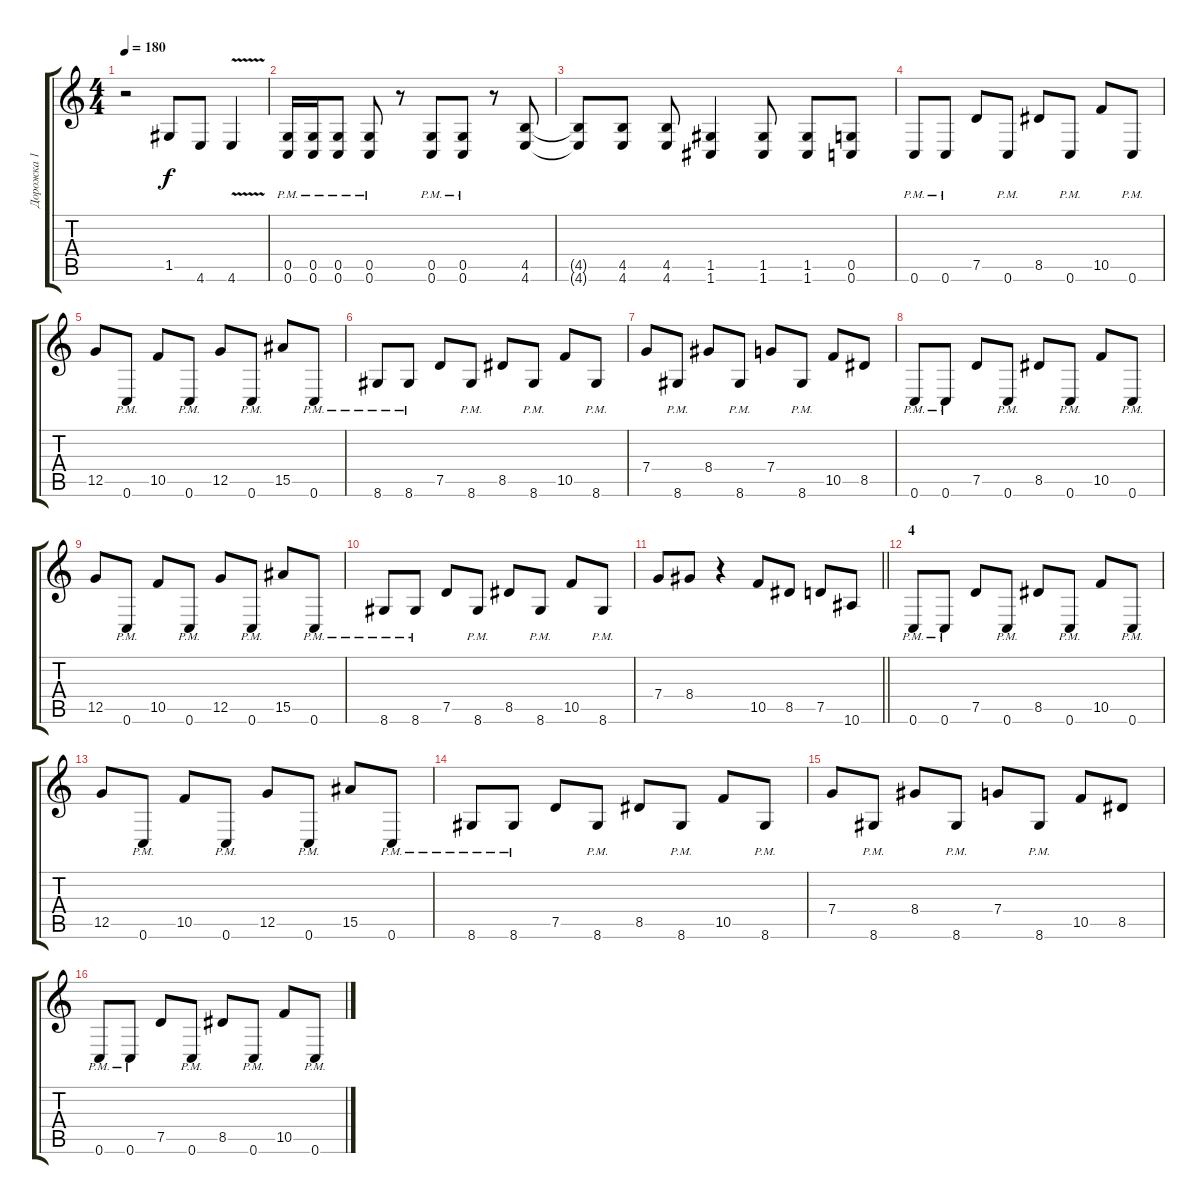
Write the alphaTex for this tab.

\track ("Дорожка 1" "Дорожка 1") {instrument distortionguitar}
\staff {score tabs}
\tuning (D4 A3 F3 C3 G2 C2) {hide}
\ts (4 4)
\tempo 180
\clef g2
\ks c
r.2{dy f} 1.5.8 4.6.8 4.6{v}.4 |
(0.5{pm} 0.6{pm}).16 (0.5{pm} 0.6{pm}).16 (0.5{pm} 0.6{pm}).8 (0.5{pm} 0.6{pm}).8 r.8 (0.5{pm} 0.6{pm}).8 (0.5{pm} 0.6{pm}).8 r.8 (4.5 4.6).8 |
(4.5{t} 4.6{t}).8 (4.5 4.6).8 (4.5 4.6).8 (1.5 1.6).4 (1.5 1.6).8 (1.5 1.6).8 (0.5 0.6).8 |
0.6{pm}.8 0.6{pm}.8 7.5.8 0.6{pm}.8 8.5.8 0.6{pm}.8 10.5.8 0.6{pm}.8 |
12.5.8 0.6{pm}.8 10.5.8 0.6{pm}.8 12.5.8 0.6{pm}.8 15.5.8 0.6{pm}.8 |
8.6{pm}.8 8.6{pm}.8 7.5.8 8.6{pm}.8 8.5.8 8.6{pm}.8 10.5.8 8.6{pm}.8 |
7.4.8 8.6{pm}.8 8.4.8 8.6{pm}.8 7.4.8 8.6{pm}.8 10.5.8 8.5.8 |
0.6{pm}.8 0.6{pm}.8 7.5.8 0.6{pm}.8 8.5.8 0.6{pm}.8 10.5.8 0.6{pm}.8 |
12.5.8 0.6{pm}.8 10.5.8 0.6{pm}.8 12.5.8 0.6{pm}.8 15.5.8 0.6{pm}.8 |
8.6{pm}.8 8.6{pm}.8 7.5.8 8.6{pm}.8 8.5.8 8.6{pm}.8 10.5.8 8.6{pm}.8 |
\barLineRight lightlight
7.4.8 8.4.8 r.4 10.5.8 8.5.8 7.5.8 10.6.8 |
\section ("" "4")
0.6{pm}.8 0.6{pm}.8 7.5.8 0.6{pm}.8 8.5.8 0.6{pm}.8 10.5.8 0.6{pm}.8 |
12.5.8 0.6{pm}.8 10.5.8 0.6{pm}.8 12.5.8 0.6{pm}.8 15.5.8 0.6{pm}.8 |
8.6{pm}.8 8.6{pm}.8 7.5.8 8.6{pm}.8 8.5.8 8.6{pm}.8 10.5.8 8.6{pm}.8 |
7.4.8 8.6{pm}.8 8.4.8 8.6{pm}.8 7.4.8 8.6{pm}.8 10.5.8 8.5.8 |
0.6{pm}.8 0.6{pm}.8 7.5.8 0.6{pm}.8 8.5.8 0.6{pm}.8 10.5.8 0.6{pm}.8
